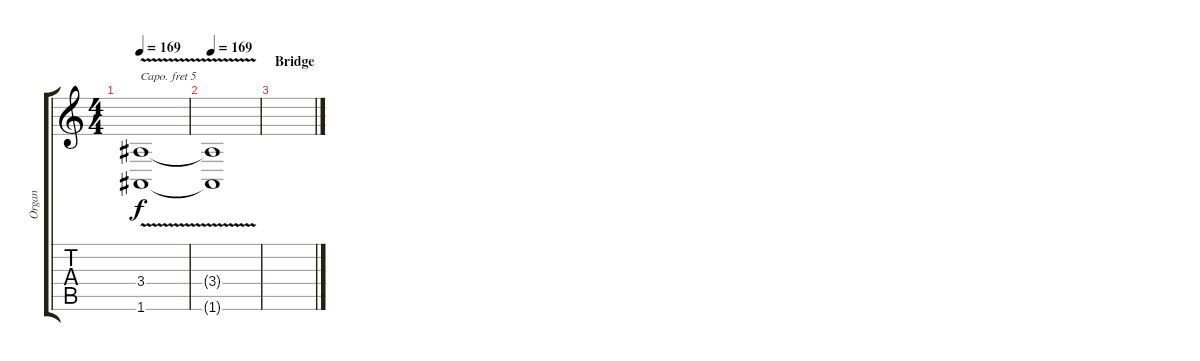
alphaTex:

\track ("Organ" "Organ") {instrument drawbarorgan}
\staff {score tabs}
\capo 5
\tuning (E4 B3 G3 D3 A2 E2) {hide}
\ts (4 4)
\tempo 169
\clef g2
\ks c
(3.4{v} 1.6{v}).1{dy f} |
\tempo 169
(3.4{t} 1.6{t}).1 |
\section ("" "Bridge")
